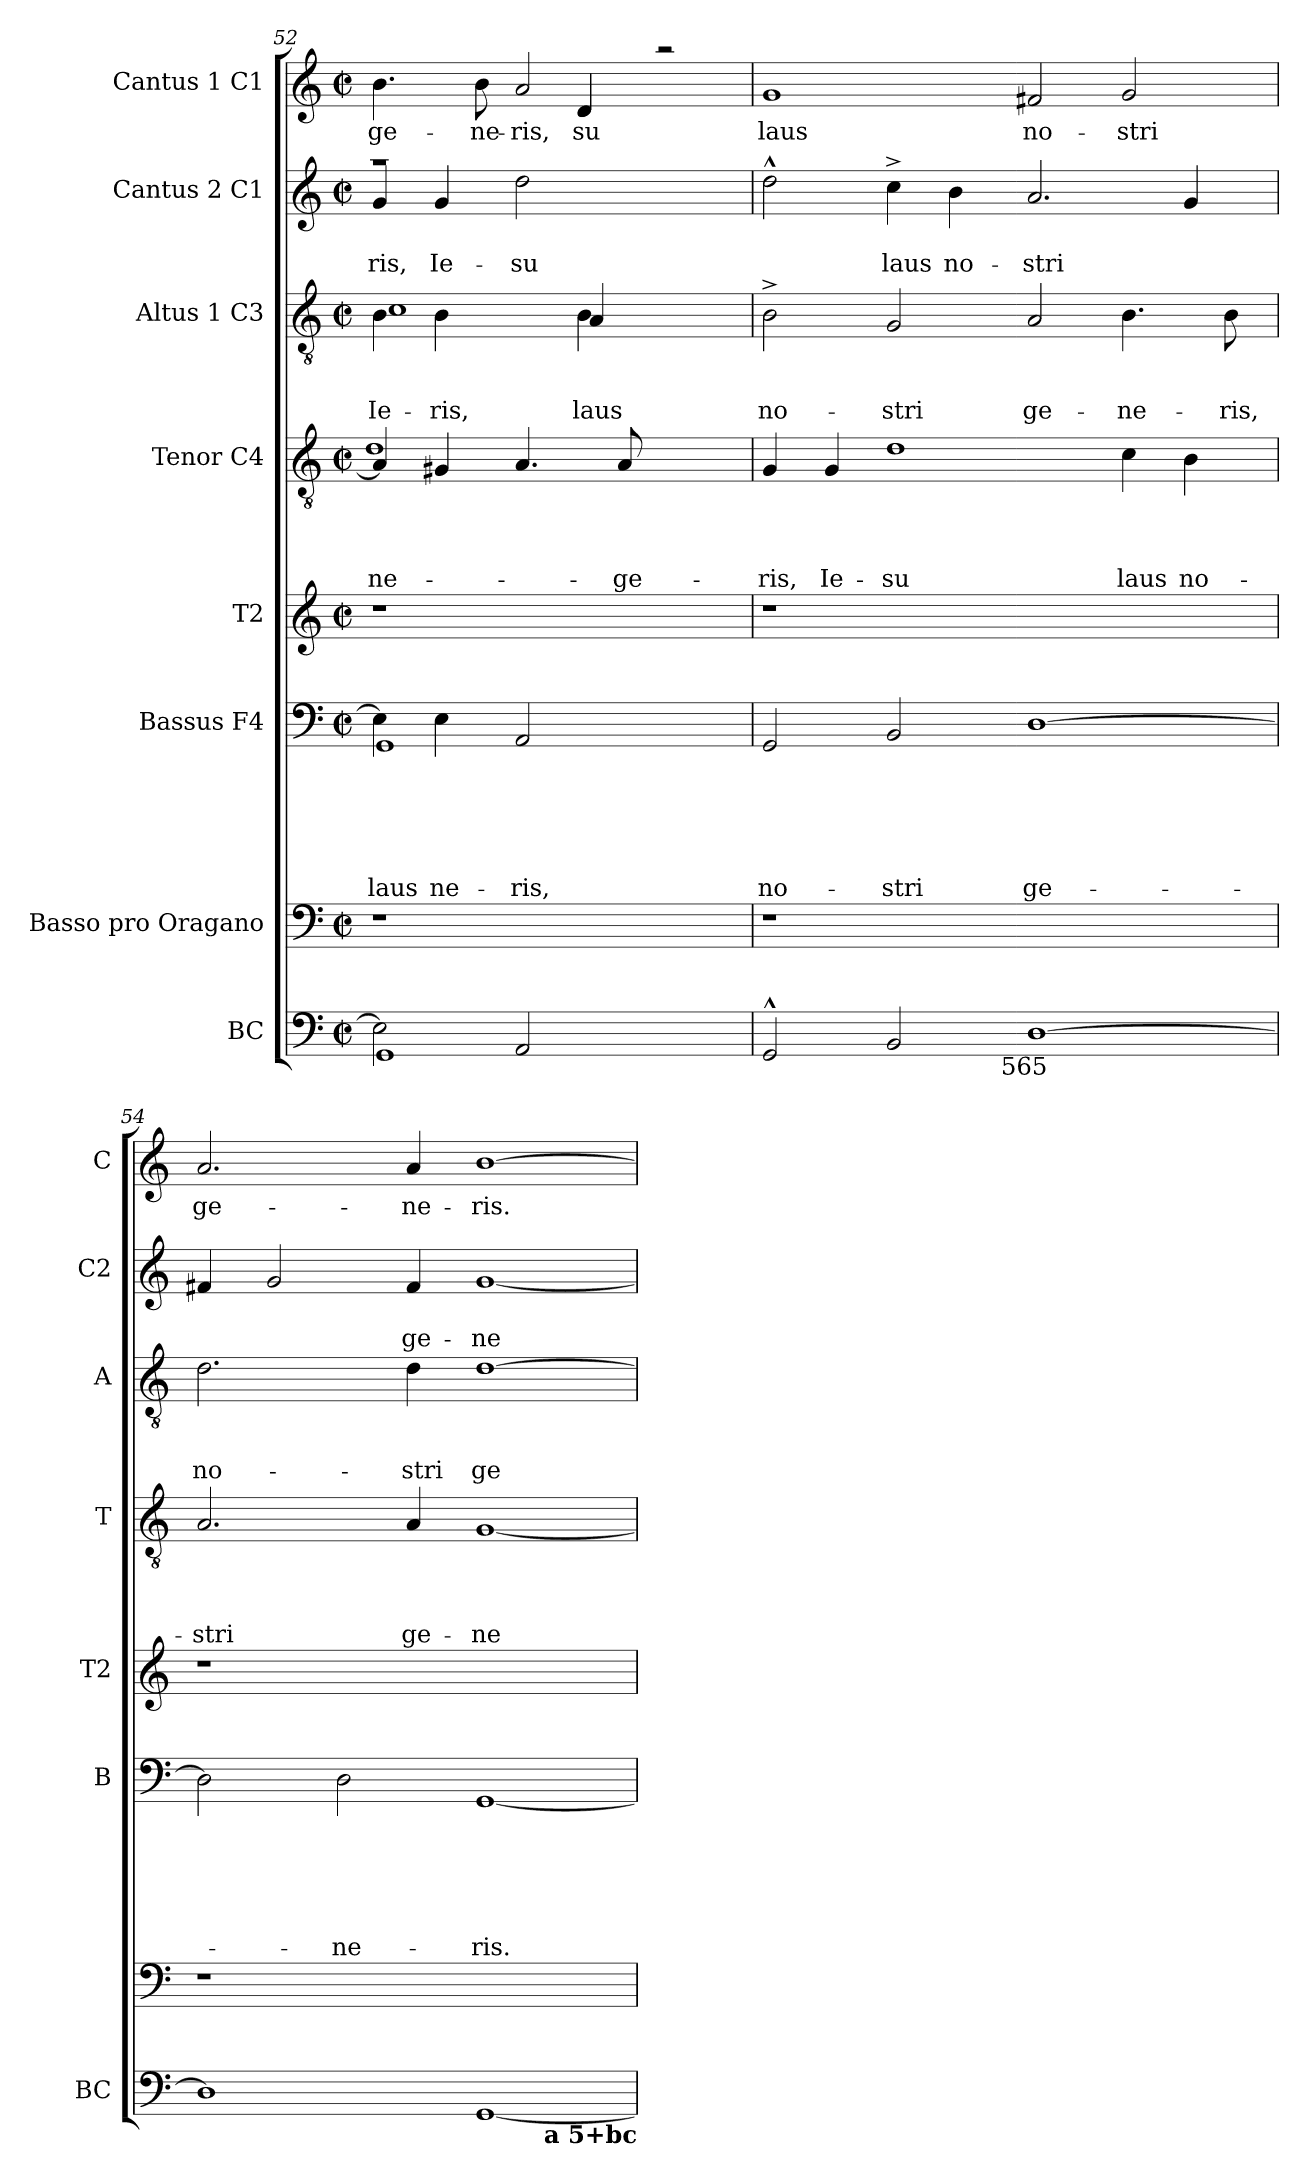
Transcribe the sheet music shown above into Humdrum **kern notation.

**kern	**kern	**kern	**text	**text	**text	**text	**text	**text	**kern	**kern	**text	**text	**text	**text	**kern	**text	**text	**text	**kern	**text	**text	**kern	**text
*part8	*part7	*part6	*part6	*part6	*part6	*part6	*part6	*part6	*part5	*part4	*part4	*part4	*part4	*part4	*part3	*part3	*part3	*part3	*part2	*part2	*part2	*part1	*part1
*staff8	*staff7	*staff6	*staff6	*staff6	*staff6	*staff6	*staff6	*staff6	*staff5	*staff4	*staff4	*staff4	*staff4	*staff4	*staff3	*staff3	*staff3	*staff3	*staff2	*staff2	*staff2	*staff1	*staff1
*I"BC	*I"Basso pro Oragano	*I"Bassus F4	*	*	*	*	*	*	*I"T2	*I"Tenor C4	*	*	*	*	*I"Altus 1 C3	*	*	*	*I"Cantus 2 C1	*	*	*I"Cantus 1 C1	*
*I'BC	*	*I'B	*	*	*	*	*	*	*I'T2	*I'T	*	*	*	*	*I'A	*	*	*	*I'C2	*	*	*I'C	*
*clefF4	*clefF4	*clefF4	*	*	*	*	*	*	*clefG2	*clefGv2	*	*	*	*	*clefGv2	*	*	*	*clefG2	*	*	*clefG2	*
*	*ITrd7c12	*	*	*	*	*	*	*	*	*	*	*	*	*	*	*	*	*	*	*	*	*	*
*k[]	*k[]	*k[]	*	*	*	*	*	*	*k[]	*k[]	*	*	*	*	*k[]	*	*	*	*k[]	*	*	*k[]	*
*C:	*C:	*C:	*	*	*	*	*	*	*C:	*C:	*	*	*	*	*C:	*	*	*	*C:	*	*	*C:	*
*M2/2	*M2/2	*M2/2	*	*	*	*	*	*	*M2/2	*M2/2	*	*	*	*	*M2/2	*	*	*	*M2/2	*	*	*M2/2	*
*met(c|)	*met(c|)	*met(c|)	*	*	*	*	*	*	*met(c|)	*met(c|)	*	*	*	*	*met(c|)	*	*	*	*met(c|)	*	*	*met(c|)	*
=52	=52	=52	=52	=52	=52	=52	=52	=52	=52	=52	=52	=52	=52	=52	=52	=52	=52	=52	=52	=52	=52	=52	=52
*^	*	*^	*	*	*	*	*	*	*	*	*	*	*	*	*	*	*	*	*	*	*	*	*
!	!	!	!	!	!	!	!	!	!	!LO:LY:b	!	!	!	!	!	!LO:LY:b:rj	!	!	!	!LO:LY:b	!	!	!	!	!
*	*	*	*	*	*	*	*	*	*	*	*	*^	*	*	*	*	*^	*	*	*	*	*	*	*	*
!	!	!	!	!	!	!	!	!	!	!	!	!	!	!	!	!	!	!	!	!	!	!LO:LY:b	!	!	!LO:LY:b	!	!LO:LY:b
*	*	*	*	*	*	*	*	*	*	*	*	*	*	*	*	*	*	*^	*	*	*	*	*^	*	*	*^	*
*	*	*	*	*	*	*	*	*	*	*	*	*	*	*	*	*	*	*	*	*^	*	*	*	*	*	*	*	*	*^	*
2E\]	1GG	1r	4E\]	1GG	.	.	.	.	.	laus	1r	4A/]	1d	.	.	.	-ne-	4B\	1c	2.ryy	2.ryy	.	.	Ie-	1raa	4g/	.	-ris,	4.b\	2.ryy	2.ryy	ge-
!	!	!	!	!	!	!	!	!	!	!LO:LY:b	!	!	!	!	!	!	!	!	!	!	!	!	!	!LO:LY:b:rj	!	!	!	!LO:LY:b:rj	!	!	!	!
.	.	.	4E\	.	.	.	.	.	.	-ne-	.	4G#X/	.	.	.	.	.	4B\	.	.	.	.	.	-ris,	.	4g/	.	Ie-	.	.	.	.
!	!	!	!	!	!	!	!	!	!	!	!	!	!	!	!	!	!	!	!	!	!	!	!	!	!	!	!	!	!	!	!	!LO:LY:b
.	.	.	.	.	.	.	.	.	.	.	.	.	.	.	.	.	.	.	.	.	.	.	.	.	.	.	.	.	8b\	.	.	-ne-
!	!	!	!	!	!	!	!	!	!	!LO:LY:b	!	!	!	!	!	!	!	!	!	!	!	!	!	!	!	!	!	!LO:LY:b	!	!	!	!LO:LY:b
2AA/	.	.	2AA/	.	.	.	.	.	.	-ris,	.	4.A/	.	.	.	.	.	2ryy	.	.	.	.	.	.	.	2dd\	.	-su	2a/	.	.	-ris,
!	!	!	!	!	!	!	!	!	!	!	!	!	!	!	!	!	!	!	!	!	!	!	!	!LO:LY:b	!	!	!	!	!	!	!	!
!	!	!	!	!	!	!	!	!	!	!	!	!	!	!	!	!	!	!	!	!	!	!	!	!LO:LY:b:rj	!	!	!	!	!	!	!	!LO:LY:b
!	!	!	!	!	!	!	!	!	!	!	!	!	!	!	!	!	!	!	!	!	!	!	!	!	!	!	!	!	!	!	!	!LO:LY:b
.	.	.	.	.	.	.	.	.	.	.	.	.	.	.	.	.	.	.	.	4B\	4A/	.	.	laus	.	.	.	.	.	4d/	4d/	-su
!	!	!	!	!	!	!	!	!	!	!	!	!	!	!	!	!	!LO:LY:b	!	!	!	!	!	!	!	!	!	!	!	!	!	!	!
.	.	.	.	.	.	.	.	.	.	.	.	8A/	.	.	.	.	ge-	.	.	.	.	.	.	.	.	.	.	.	.	.	.	.
2ryy	2ryy	2ryy	2ryy	2ryy	.	.	.	.	.	.	2ryy	2ryy	2ryy	.	.	.	.	2ryy	2ryy	2ryy	2ryy	.	.	.	2ryy	2ryy	.	.	2raa	2ryy	2ryy	.
!!LO:PB:g=z
=53	=53	=53	=53	=53	=53	=53	=53	=53	=53	=53	=53	=53	=53	=53	=53	=53	=53	=53	=53	=53	=53	=53	=53	=53	=53	=53	=53	=53	=53	=53	=53	=53
!	!	!	!	!	!	!	!	!	!	!LO:LY:b	!	!	!	!	!	!	!LO:LY:b	!	!	!	!	!	!	!LO:LY:b	!	!	!	!	!	!	!	!LO:LY:b
*	*	*	*	*	*	*	*	*	*	*	*	*v	*v	*	*	*	*	*	*	*	*	*	*	*	*v	*v	*	*	*v	*v	*v	*
*	*	*	*v	*v	*	*	*	*	*	*	*	*	*	*	*	*	*v	*v	*v	*v	*	*	*	*	*	*	*	*
2GG^^</	2...ryy	1r	2GG/	.	.	.	.	.	no-	1r	4G/	.	.	.	-ris,	2B^>\	.	.	no-	2dd^^>\	.	.	1g	laus
!	!	!	!	!	!	!	!	!	!	!	!	!	!	!	!LO:LY:b	!	!	!	!	!	!	!	!	!
.	.	.	.	.	.	.	.	.	.	.	4G/	.	.	.	Ie-	.	.	.	.	.	.	.	.	.
!	!	!	!	!	!	!	!	!	!LO:LY:b	!	!	!	!	!	!LO:LY:b	!	!	!	!LO:LY:b	!	!	!LO:LY:b	!	!
2BB/	.	.	2BB/	.	.	.	.	.	-stri	.	1d	.	.	.	-su	2G/	.	.	-stri	4cc^>\	.	laus	.	.
!	!	!	!	!	!	!	!	!	!	!	!	!	!	!	!	!	!	!	!	!	!	!LO:LY:b	!	!
.	.	.	.	.	.	.	.	.	.	.	.	.	.	.	.	.	.	.	.	4b\	.	no-	.	.
!	!LO:TX:b:t=565	!	!	!	!	!	!	!	!	!	!	!	!	!	!	!	!	!	!	!	!	!	!	!
.	1ryy	.	.	.	.	.	.	.	.	.	.	.	.	.	.	.	.	.	.	.	.	.	.	.
!	!	!	!	!	!	!	!	!	!LO:LY:b	!	!	!	!	!	!	!	!	!	!LO:LY:b	!	!	!LO:LY:b	!	!LO:LY:b
[>1D	.	1ryy	[>1D	.	.	.	.	.	ge-	1ryy	.	.	.	.	.	2A/	.	.	ge-	2.a/	.	-stri	2f#X/	no-
!	!	!	!	!	!	!	!	!	!	!	!	!	!	!	!LO:LY:b	!	!	!	!LO:LY:b	!	!	!	!	!LO:LY:b
.	.	.	.	.	.	.	.	.	.	.	4c\	.	.	.	laus	4.B\	.	.	-ne-	.	.	.	2g/	-stri
!	!	!	!	!	!	!	!	!	!	!	!	!	!	!	!LO:LY:b	!	!	!	!	!	!	!	!	!
.	.	.	.	.	.	.	.	.	.	.	4B\	.	.	.	no-	.	.	.	.	4g/	.	.	.	.
!	!	!	!	!	!	!	!	!	!	!	!	!	!	!	!	!	!	!	!LO:LY:b	!	!	!	!	!
.	.	.	.	.	.	.	.	.	.	.	.	.	.	.	.	8B\	.	.	-ris,	.	.	.	.	.
.	16ryy	.	.	.	.	.	.	.	.	.	.	.	.	.	.	.	.	.	.	.	.	.	.	.
=54	=54	=54	=54	=54	=54	=54	=54	=54	=54	=54	=54	=54	=54	=54	=54	=54	=54	=54	=54	=54	=54	=54	=54	=54
!LO:TX:b:B:t=7. Tu mentis delectatio	!	!	!	!	!	!	!	!	!	!	!	!	!	!	!	!	!	!	!	!	!	!	!	!
!	!	!	!	!	!	!	!	!	!	!	!	!	!	!	!LO:LY:b	!	!	!	!LO:LY:b	!	!	!	!	!LO:LY:b
*v	*v	*	*	*	*	*	*	*	*	*	*	*	*	*	*	*	*	*	*	*	*	*	*	*
1D]	1r	2D\]	.	.	.	.	.	.	1r	2.A/	.	.	.	-stri	2.d\	.	.	no-	4f#X/	.	.	2.a/	ge-
.	.	.	.	.	.	.	.	.	.	.	.	.	.	.	.	.	.	.	2g/	.	.	.	.
!	!	!	!	!	!	!	!	!LO:LY:b	!	!	!	!	!	!	!	!	!	!	!	!	!	!	!
.	.	2D\	.	.	.	.	.	-ne-	.	.	.	.	.	.	.	.	.	.	.	.	.	.	.
!	!	!	!	!	!	!	!	!	!	!	!	!	!	!LO:LY:b	!	!	!	!LO:LY:b	!	!	!LO:LY:b	!	!LO:LY:b
.	.	.	.	.	.	.	.	.	.	4A/	.	.	.	ge-	4d\	.	.	-stri	4f#/	.	ge-	4a/	-ne-
!	!	!	!	!	!	!	!	!LO:LY:b	!	!	!	!	!	!LO:LY:b	!	!	!	!LO:LY:b	!	!	!LO:LY:b	!	!LO:LY:b
[<1GG	1ryy	[<1GG	.	.	.	.	.	-ris.	1ryy	[<1G	.	.	.	-ne-	[>1d	.	.	ge-	[<1g	.	-ne-	[>1b	-ris.
!LO:TX:b:B:t=a 5+bc	!	!	!	!	!	!	!	!	!	!	!	!	!	!	!	!	!	!	!	!	!	!	!
=	=	=	=	=	=	=	=	=	=	=	=	=	=	=	=	=	=	=	=	=	=	=	=
*-	*-	*-	*-	*-	*-	*-	*-	*-	*-	*-	*-	*-	*-	*-	*-	*-	*-	*-	*-	*-	*-	*-	*-
